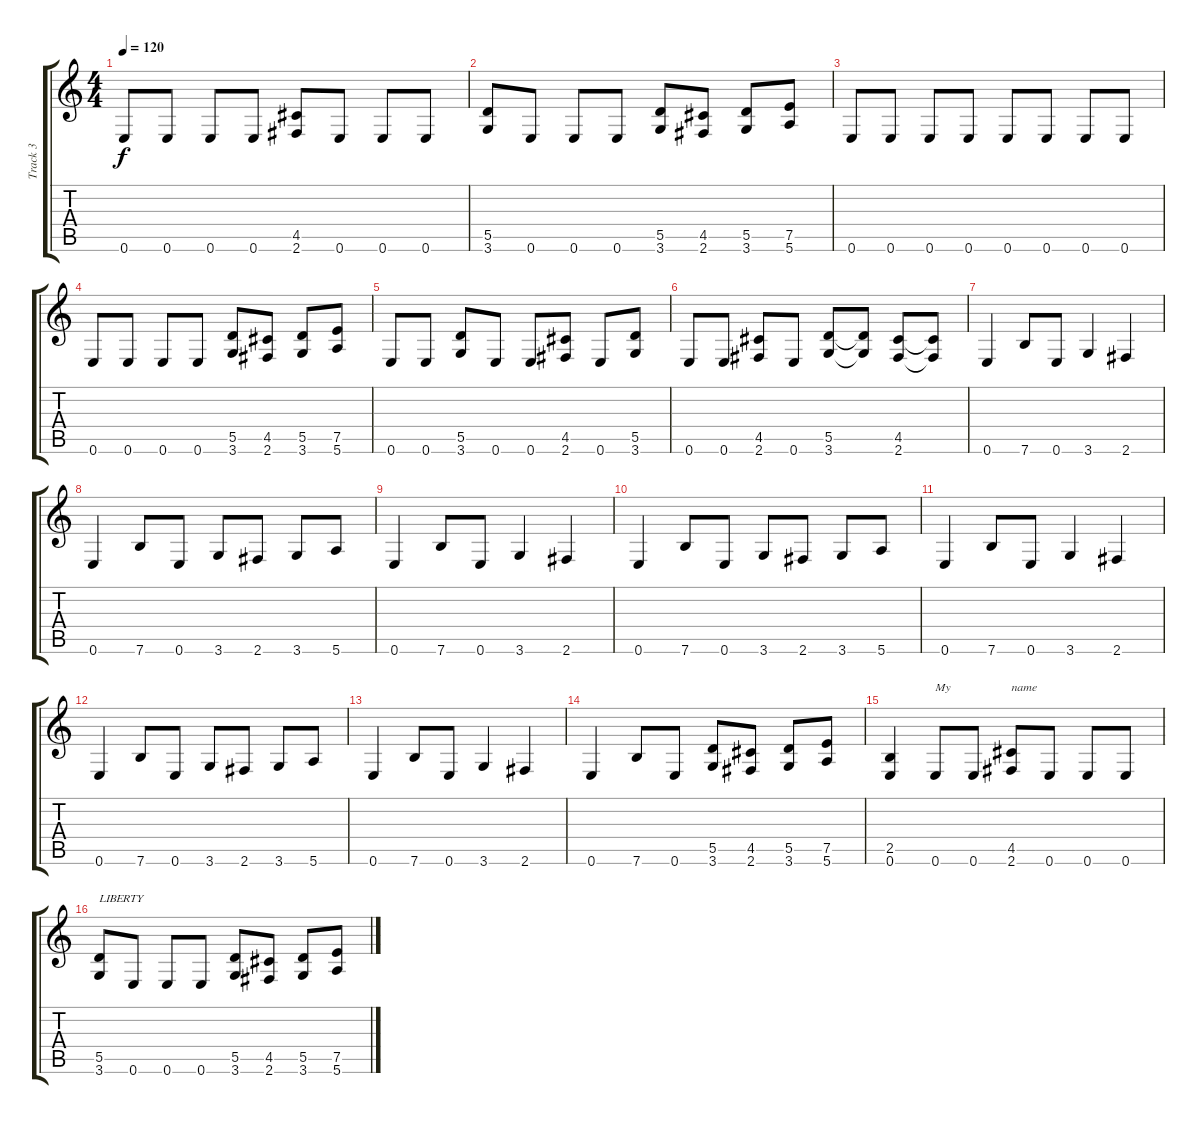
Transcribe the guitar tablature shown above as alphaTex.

\track ("Track 3" "Track 3") {instrument overdrivenguitar}
\staff {score tabs}
\tuning (E4 B3 G3 D3 A2 E2) {hide}
\ts (4 4)
\tempo 120
\clef g2
\ks c
0.6.8{dy f} 0.6.8 0.6.8 0.6.8 (4.5 2.6).8 0.6.8 0.6.8 0.6.8 |
(5.5 3.6).8 0.6.8 0.6.8 0.6.8 (5.5 3.6).8 (4.5 2.6).8 (5.5 3.6).8 (7.5 5.6).8 |
0.6.8 0.6.8 0.6.8 0.6.8 0.6.8 0.6.8 0.6.8 0.6.8 |
0.6.8 0.6.8 0.6.8 0.6.8 (5.5 3.6).8 (4.5 2.6).8 (5.5 3.6).8 (7.5 5.6).8 |
0.6.8 0.6.8 (5.5 3.6).8 0.6.8 0.6.8 (4.5 2.6).8 0.6.8 (5.5 3.6).8 |
0.6.8 0.6.8 (4.5 2.6).8 0.6.8 (5.5 3.6).8 (5.5{t} 3.6{t}).8 (4.5 2.6).8 (4.5{t} 2.6{t}).8 |
0.6.4 7.6.8 0.6.8 3.6.4 2.6.4 |
0.6.4 7.6.8 0.6.8 3.6.8 2.6.8 3.6.8 5.6.8 |
0.6.4 7.6.8 0.6.8 3.6.4 2.6.4 |
0.6.4 7.6.8 0.6.8 3.6.8 2.6.8 3.6.8 5.6.8 |
0.6.4 7.6.8 0.6.8 3.6.4 2.6.4 |
0.6.4 7.6.8 0.6.8 3.6.8 2.6.8 3.6.8 5.6.8 |
0.6.4 7.6.8 0.6.8 3.6.4 2.6.4 |
0.6.4 7.6.8 0.6.8 (5.5 3.6).8 (4.5 2.6).8 (5.5 3.6).8 (7.5 5.6).8 |
(2.5 0.6).4 0.6.8{txt "My "} 0.6.8 (4.5 2.6).8{txt "name"} 0.6.8 0.6.8 0.6.8 |
(5.5 3.6).8{txt "LIBERTY"} 0.6.8 0.6.8 0.6.8 (5.5 3.6).8 (4.5 2.6).8 (5.5 3.6).8 (7.5 5.6).8
